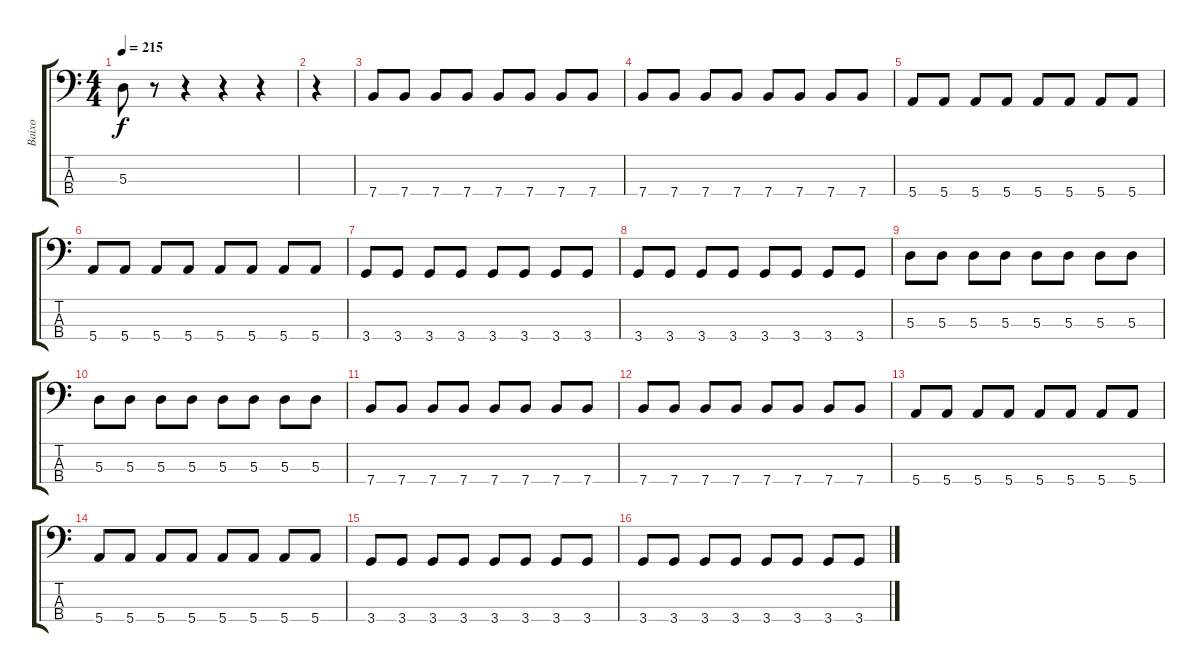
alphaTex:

\track ("Baixo" "Baixo") {instrument electricbassfinger}
\staff {score tabs}
\tuning (G2 D2 A1 E1) {hide}
\ts (4 4)
\tempo 215
\clef f4
\ks c
5.3.8{dy f} r.8 r.4 r.4 r.4 |
r.4 |
7.4.8 7.4.8 7.4.8 7.4.8 7.4.8 7.4.8 7.4.8 7.4.8 |
7.4.8 7.4.8 7.4.8 7.4.8 7.4.8 7.4.8 7.4.8 7.4.8 |
5.4.8 5.4.8 5.4.8 5.4.8 5.4.8 5.4.8 5.4.8 5.4.8 |
5.4.8 5.4.8 5.4.8 5.4.8 5.4.8 5.4.8 5.4.8 5.4.8 |
3.4.8 3.4.8 3.4.8 3.4.8 3.4.8 3.4.8 3.4.8 3.4.8 |
3.4.8 3.4.8 3.4.8 3.4.8 3.4.8 3.4.8 3.4.8 3.4.8 |
5.3.8 5.3.8 5.3.8 5.3.8 5.3.8 5.3.8 5.3.8 5.3.8 |
5.3.8 5.3.8 5.3.8 5.3.8 5.3.8 5.3.8 5.3.8 5.3.8 |
7.4.8 7.4.8 7.4.8 7.4.8 7.4.8 7.4.8 7.4.8 7.4.8 |
7.4.8 7.4.8 7.4.8 7.4.8 7.4.8 7.4.8 7.4.8 7.4.8 |
5.4.8 5.4.8 5.4.8 5.4.8 5.4.8 5.4.8 5.4.8 5.4.8 |
5.4.8 5.4.8 5.4.8 5.4.8 5.4.8 5.4.8 5.4.8 5.4.8 |
3.4.8 3.4.8 3.4.8 3.4.8 3.4.8 3.4.8 3.4.8 3.4.8 |
3.4.8 3.4.8 3.4.8 3.4.8 3.4.8 3.4.8 3.4.8 3.4.8
